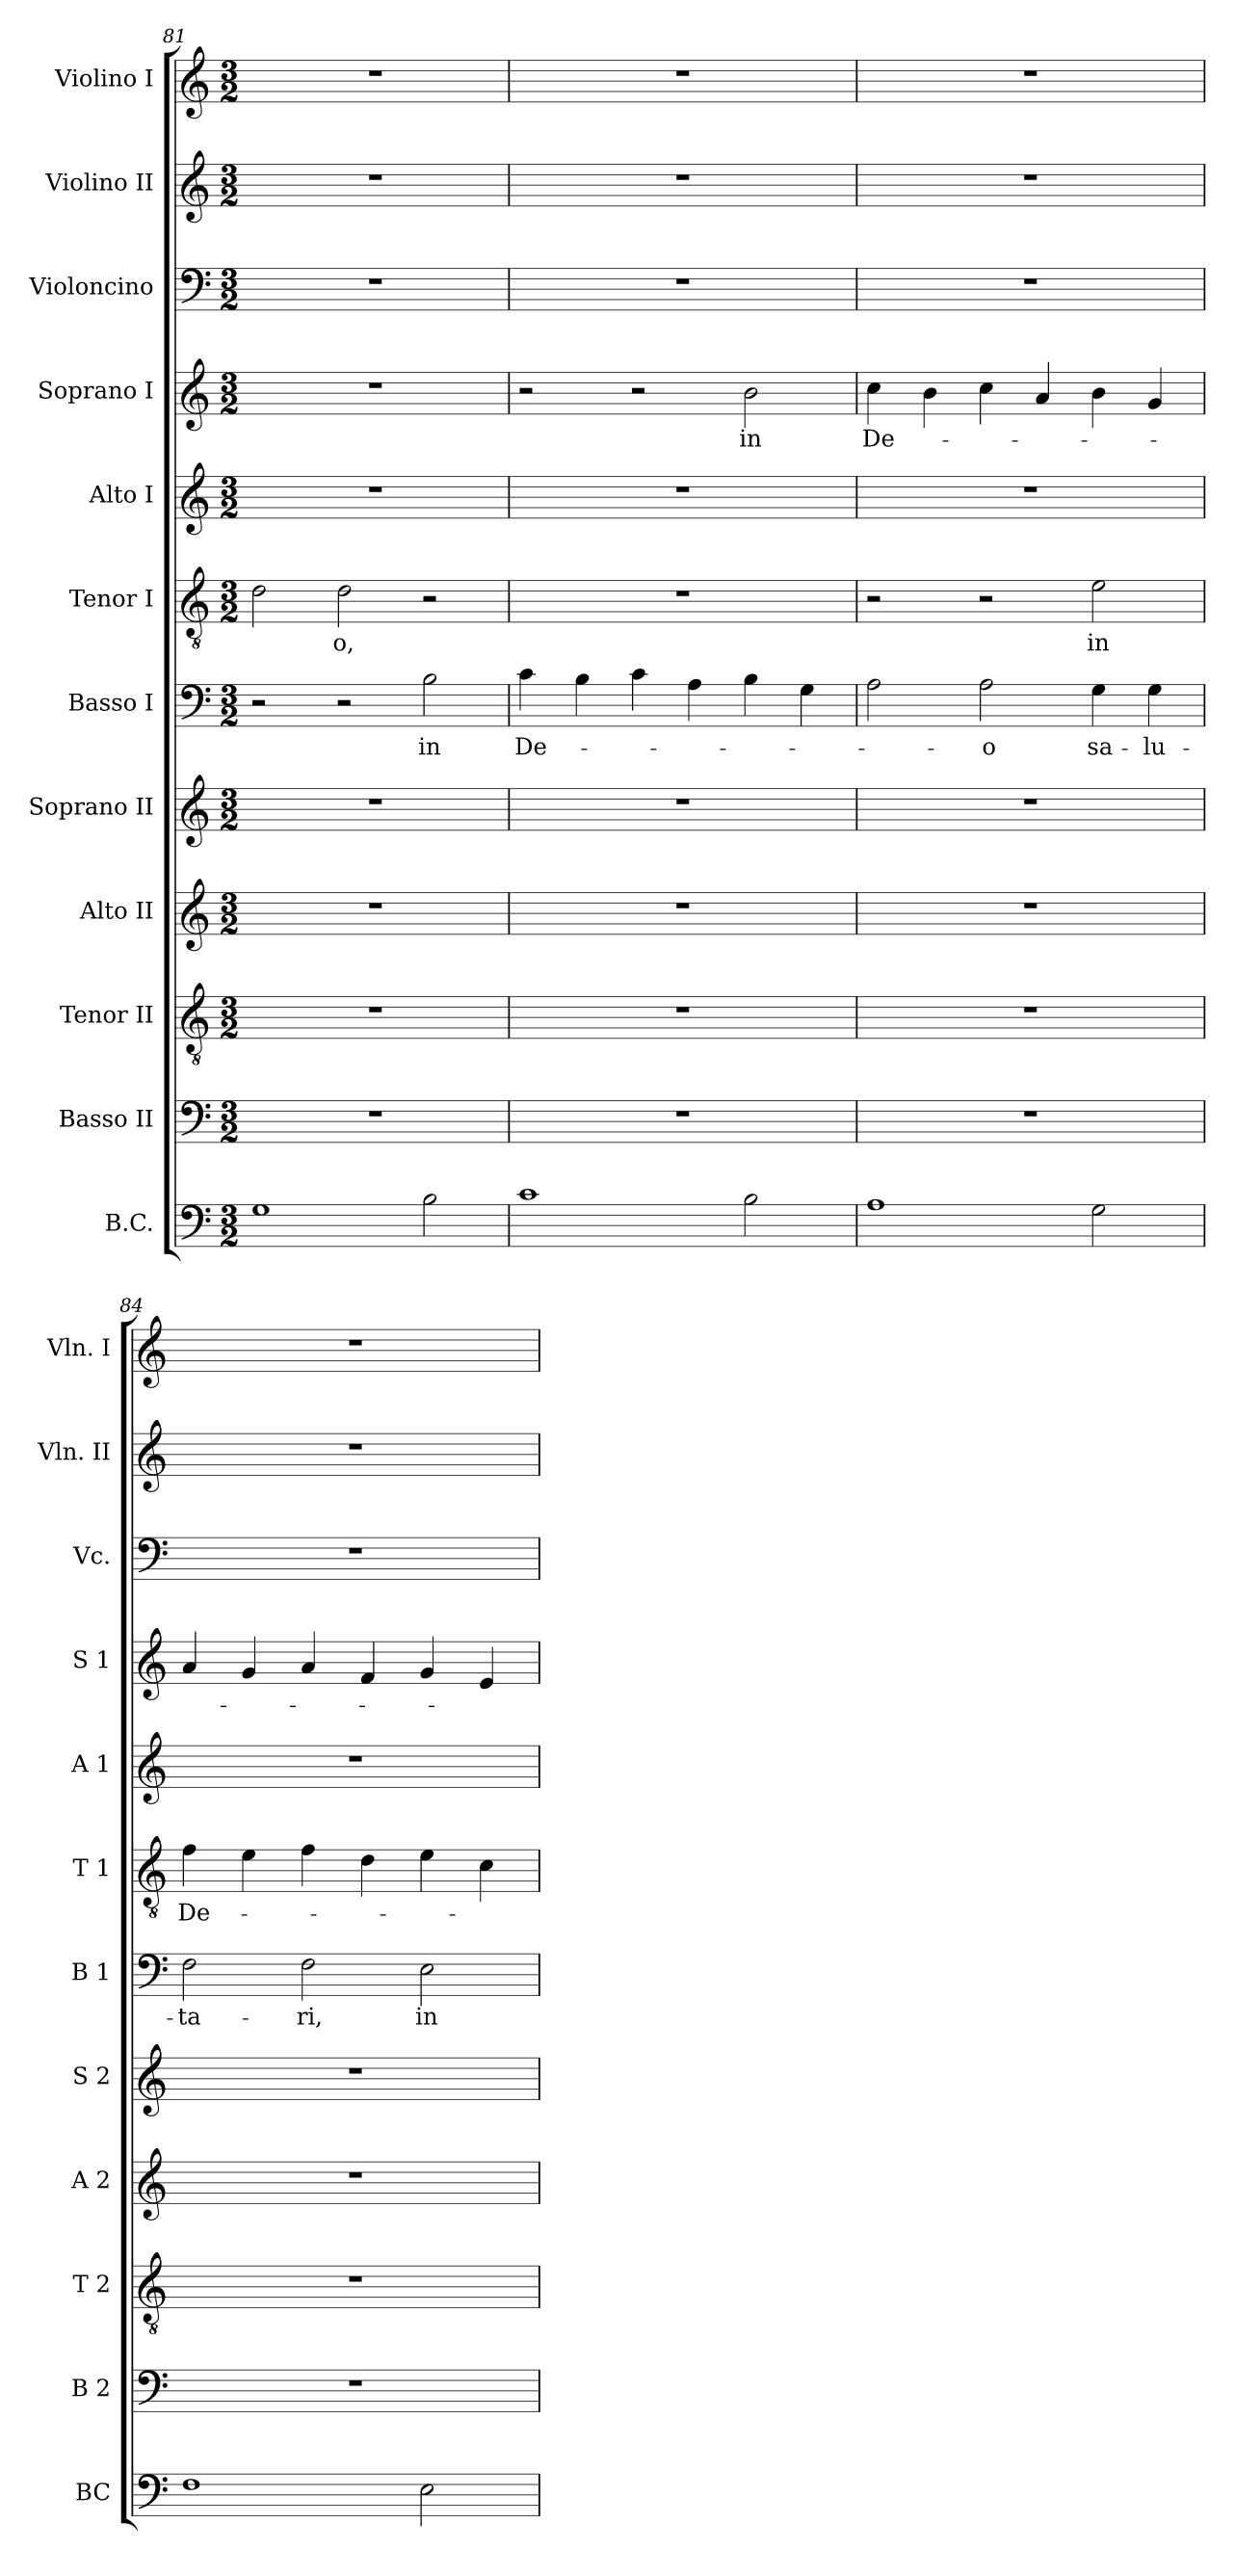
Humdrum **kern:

**kern	**kern	**kern	**kern	**kern	**kern	**text	**kern	**text	**kern	**kern	**text	**kern	**kern	**kern
*part12	*part11	*part10	*part9	*part8	*part7	*part7	*part6	*part6	*part5	*part4	*part4	*part3	*part2	*part1
*staff12	*staff11	*staff10	*staff9	*staff8	*staff7	*staff7	*staff6	*staff6	*staff5	*staff4	*staff4	*staff3	*staff2	*staff1
*I"B.C.	*I"Basso II	*I"Tenor II	*I"Alto II	*I"Soprano II	*I"Basso I	*	*I"Tenor I	*	*I"Alto I	*I"Soprano I	*	*I"Violoncino	*I"Violino II	*I"Violino I
*I'BC	*I'B 2	*I'T 2	*I'A 2	*I'S 2	*I'B 1	*	*I'T 1	*	*I'A 1	*I'S 1	*	*I'Vc.	*I'Vln. II	*I'Vln. I
*clefF4	*clefF4	*clefGv2	*clefG2	*clefG2	*clefF4	*	*clefGv2	*	*clefG2	*clefG2	*	*clefF4	*clefG2	*clefG2
*k[]	*k[]	*k[]	*k[]	*k[]	*k[]	*	*k[]	*	*k[]	*k[]	*	*k[]	*k[]	*k[]
*C:	*C:	*C:	*C:	*C:	*C:	*	*C:	*	*C:	*C:	*	*C:	*C:	*C:
*M3/2	*M3/2	*M3/2	*M3/2	*M3/2	*M3/2	*	*M3/2	*	*M3/2	*M3/2	*	*M3/2	*M3/2	*M3/2
=81	=81	=81	=81	=81	=81	=81	=81	=81	=81	=81	=81	=81	=81	=81
1G	1.r	1.r	1.r	1.r	2r	.	2d\	.	1.r	1.r	.	1.r	1.r	1.r
!	!	!	!	!	!	!	!	!LO:LY:b	!	!	!	!	!	!
.	.	.	.	.	2r	.	2d\	-o,	.	.	.	.	.	.
!	!	!	!	!	!	!LO:LY:b	!	!	!	!	!	!	!	!
2B\	.	.	.	.	2B\	in	2r	.	.	.	.	.	.	.
=82	=82	=82	=82	=82	=82	=82	=82	=82	=82	=82	=82	=82	=82	=82
!	!	!	!	!	!	!LO:LY:b	!	!	!	!	!	!	!	!
1c	1.r	1.r	1.r	1.r	4c\	De-	1.r	.	1.r	2r	.	1.r	1.r	1.r
.	.	.	.	.	4B\	.	.	.	.	.	.	.	.	.
.	.	.	.	.	4c\	.	.	.	.	2r	.	.	.	.
.	.	.	.	.	4A\	.	.	.	.	.	.	.	.	.
!	!	!	!	!	!	!	!	!	!	!	!LO:LY:b	!	!	!
2B\	.	.	.	.	4B\	.	.	.	.	2b\	in	.	.	.
.	.	.	.	.	4G\	.	.	.	.	.	.	.	.	.
=83	=83	=83	=83	=83	=83	=83	=83	=83	=83	=83	=83	=83	=83	=83
!	!	!	!	!	!	!	!	!	!	!	!LO:LY:b	!	!	!
1A	1.r	1.r	1.r	1.r	2A\	.	2r	.	1.r	4cc\	De-	1.r	1.r	1.r
.	.	.	.	.	.	.	.	.	.	4b\	.	.	.	.
!	!	!	!	!	!	!LO:LY:b	!	!	!	!	!	!	!	!
.	.	.	.	.	2A\	-o	2r	.	.	4cc\	.	.	.	.
.	.	.	.	.	.	.	.	.	.	4a/	.	.	.	.
!	!	!	!	!	!	!LO:LY:b	!	!	!	!	!	!	!	!
!	!	!	!	!	!	!	!	!LO:LY:b	!	!	!	!	!	!
2G\	.	.	.	.	4G\	sa-	2e\	in	.	4b\	.	.	.	.
!	!	!	!	!	!	!LO:LY:b	!	!	!	!	!	!	!	!
.	.	.	.	.	4G\	-lu-	.	.	.	4g/	.	.	.	.
=84	=84	=84	=84	=84	=84	=84	=84	=84	=84	=84	=84	=84	=84	=84
!	!	!	!	!	!	!LO:LY:b	!	!	!	!	!	!	!	!
!	!	!	!	!	!	!	!	!LO:LY:b	!	!	!	!	!	!
1F	1.r	1.r	1.r	1.r	2F\	-ta-	4f\	De-	1.r	4a/	.	1.r	1.r	1.r
.	.	.	.	.	.	.	4e\	.	.	4g/	.	.	.	.
!	!	!	!	!	!	!LO:LY:b	!	!	!	!	!	!	!	!
.	.	.	.	.	2F\	-ri,	4f\	.	.	4a/	.	.	.	.
.	.	.	.	.	.	.	4d\	.	.	4f/	.	.	.	.
!	!	!	!	!	!	!LO:LY:b	!	!	!	!	!	!	!	!
2E\	.	.	.	.	2E\	in	4e\	.	.	4g/	.	.	.	.
.	.	.	.	.	.	.	4c\	.	.	4e/	.	.	.	.
=	=	=	=	=	=	=	=	=	=	=	=	=	=	=
*-	*-	*-	*-	*-	*-	*-	*-	*-	*-	*-	*-	*-	*-	*-
